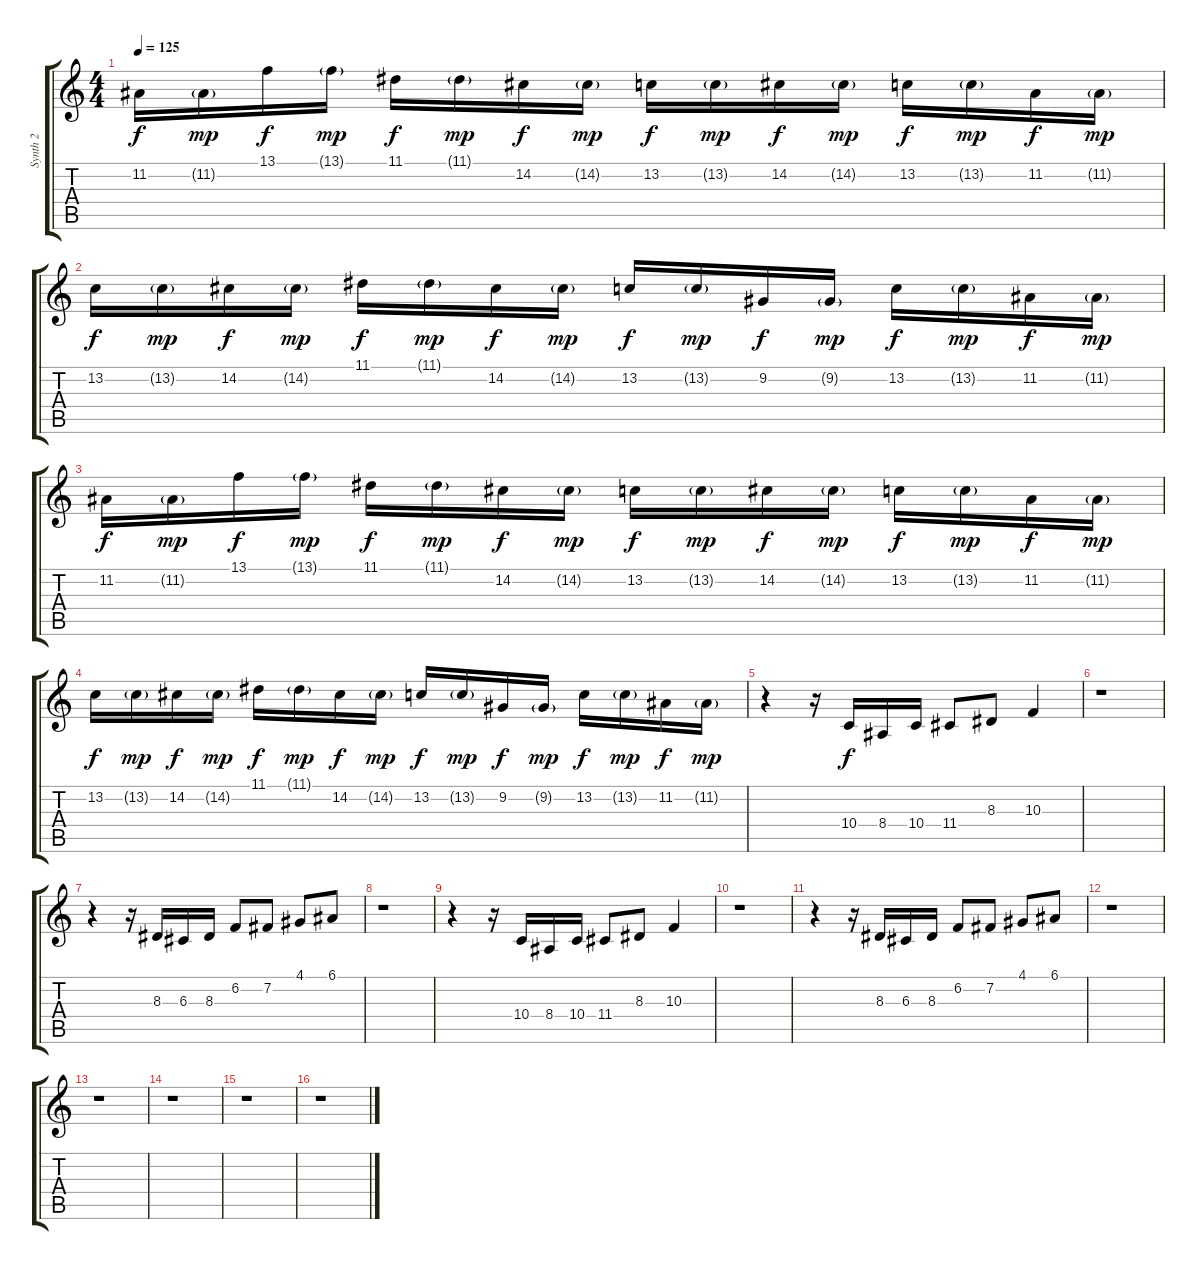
\track ("Synth 2" "Synth 2") {instrument musicbox}
\staff {score tabs}
\tuning (E4 B3 G3 D3 A2 E2) {hide}
\ts (4 4)
\tempo 125
\clef g2
\ks c
11.2.16{dy f instrument musicbox} 11.2{g}.16{dy mp} 13.1.16{dy f} 13.1{g}.16{dy mp} 11.1.16{dy f} 11.1{g}.16{dy mp} 14.2.16{dy f} 14.2{g}.16{dy mp} 13.2.16{dy f} 13.2{g}.16{dy mp} 14.2.16{dy f} 14.2{g}.16{dy mp} 13.2.16{dy f} 13.2{g}.16{dy mp} 11.2.16{dy f} 11.2{g}.16{dy mp} |
13.2.16{dy f} 13.2{g}.16{dy mp} 14.2.16{dy f} 14.2{g}.16{dy mp} 11.1.16{dy f} 11.1{g}.16{dy mp} 14.2.16{dy f} 14.2{g}.16{dy mp} 13.2.16{dy f} 13.2{g}.16{dy mp} 9.2.16{dy f} 9.2{g}.16{dy mp} 13.2.16{dy f} 13.2{g}.16{dy mp} 11.2.16{dy f} 11.2{g}.16{dy mp} |
11.2.16{dy f} 11.2{g}.16{dy mp} 13.1.16{dy f} 13.1{g}.16{dy mp} 11.1.16{dy f} 11.1{g}.16{dy mp} 14.2.16{dy f} 14.2{g}.16{dy mp} 13.2.16{dy f} 13.2{g}.16{dy mp} 14.2.16{dy f} 14.2{g}.16{dy mp} 13.2.16{dy f} 13.2{g}.16{dy mp} 11.2.16{dy f} 11.2{g}.16{dy mp} |
13.2.16{dy f} 13.2{g}.16{dy mp} 14.2.16{dy f} 14.2{g}.16{dy mp} 11.1.16{dy f} 11.1{g}.16{dy mp} 14.2.16{dy f} 14.2{g}.16{dy mp} 13.2.16{dy f} 13.2{g}.16{dy mp} 9.2.16{dy f} 9.2{g}.16{dy mp} 13.2.16{dy f} 13.2{g}.16{dy mp} 11.2.16{dy f} 11.2{g}.16{dy mp} |
r.4 r.16 10.4.16{dy f} 8.4.16 10.4.16 11.4.8 8.3.8 10.3.4 |
r.1 |
r.4 r.16 8.3.16 6.3.16 8.3.16 6.2.8 7.2.8 4.1.8 6.1.8 |
r.1 |
r.4 r.16 10.4.16 8.4.16 10.4.16 11.4.8 8.3.8 10.3.4 |
r.1 |
r.4 r.16 8.3.16 6.3.16 8.3.16 6.2.8 7.2.8 4.1.8 6.1.8 |
r.1 |
r.1 |
r.1 |
r.1 |
r.1
